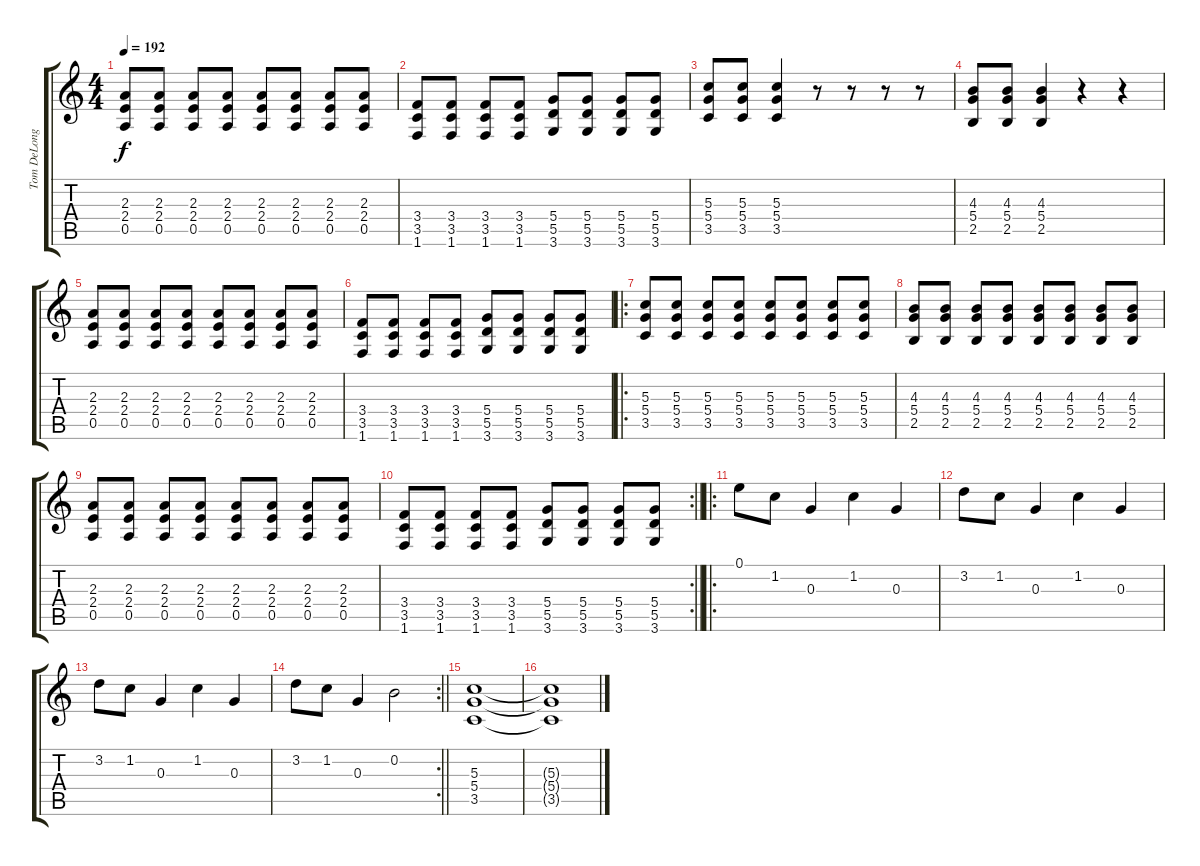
\track ("Tom DeLonge (Lead)" "Tom DeLong") {instrument overdrivenguitar}
\staff {score tabs}
\tuning (E4 B3 G3 D3 A2 E2) {hide}
\ts (4 4)
\tempo 192
\clef g2
\ks c
(2.3 2.4 0.5).8{dy f} (2.3 2.4 0.5).8 (2.3 2.4 0.5).8 (2.3 2.4 0.5).8 (2.3 2.4 0.5).8 (2.3 2.4 0.5).8 (2.3 2.4 0.5).8 (2.3 2.4 0.5).8 |
(3.4 3.5 1.6).8 (3.4 3.5 1.6).8 (3.4 3.5 1.6).8 (3.4 3.5 1.6).8 (5.4 5.5 3.6).8 (5.4 5.5 3.6).8 (5.4 5.5 3.6).8 (5.4 5.5 3.6).8 |
(5.3 5.4 3.5).8 (5.3 5.4 3.5).8 (5.3 5.4 3.5).4 r.8 r.8 r.8 r.8 |
(4.3 5.4 2.5).8 (4.3 5.4 2.5).8 (4.3 5.4 2.5).4 r.4 r.4 |
(2.3 2.4 0.5).8 (2.3 2.4 0.5).8 (2.3 2.4 0.5).8 (2.3 2.4 0.5).8 (2.3 2.4 0.5).8 (2.3 2.4 0.5).8 (2.3 2.4 0.5).8 (2.3 2.4 0.5).8 |
(3.4 3.5 1.6).8 (3.4 3.5 1.6).8 (3.4 3.5 1.6).8 (3.4 3.5 1.6).8 (5.4 5.5 3.6).8 (5.4 5.5 3.6).8 (5.4 5.5 3.6).8 (5.4 5.5 3.6).8 |
\ro
(5.3 5.4 3.5).8 (5.3 5.4 3.5).8 (5.3 5.4 3.5).8 (5.3 5.4 3.5).8 (5.3 5.4 3.5).8 (5.3 5.4 3.5).8 (5.3 5.4 3.5).8 (5.3 5.4 3.5).8 |
(4.3 5.4 2.5).8 (4.3 5.4 2.5).8 (4.3 5.4 2.5).8 (4.3 5.4 2.5).8 (4.3 5.4 2.5).8 (4.3 5.4 2.5).8 (4.3 5.4 2.5).8 (4.3 5.4 2.5).8 |
(2.3 2.4 0.5).8 (2.3 2.4 0.5).8 (2.3 2.4 0.5).8 (2.3 2.4 0.5).8 (2.3 2.4 0.5).8 (2.3 2.4 0.5).8 (2.3 2.4 0.5).8 (2.3 2.4 0.5).8 |
\rc 2
\barLineRight lightlight
(3.4 3.5 1.6).8 (3.4 3.5 1.6).8 (3.4 3.5 1.6).8 (3.4 3.5 1.6).8 (5.4 5.5 3.6).8 (5.4 5.5 3.6).8 (5.4 5.5 3.6).8 (5.4 5.5 3.6).8 |
\ro
0.1.8 1.2.8 0.3.4 1.2.4 0.3.4 |
3.2.8 1.2.8 0.3.4 1.2.4 0.3.4 |
3.2.8 1.2.8 0.3.4 1.2.4 0.3.4 |
\rc 2
\barLineRight lightlight
3.2.8 1.2.8 0.3.4 0.2.2 |
(5.3 5.4 3.5).1 |
(5.3{t} 5.4{t} 3.5{t}).1
